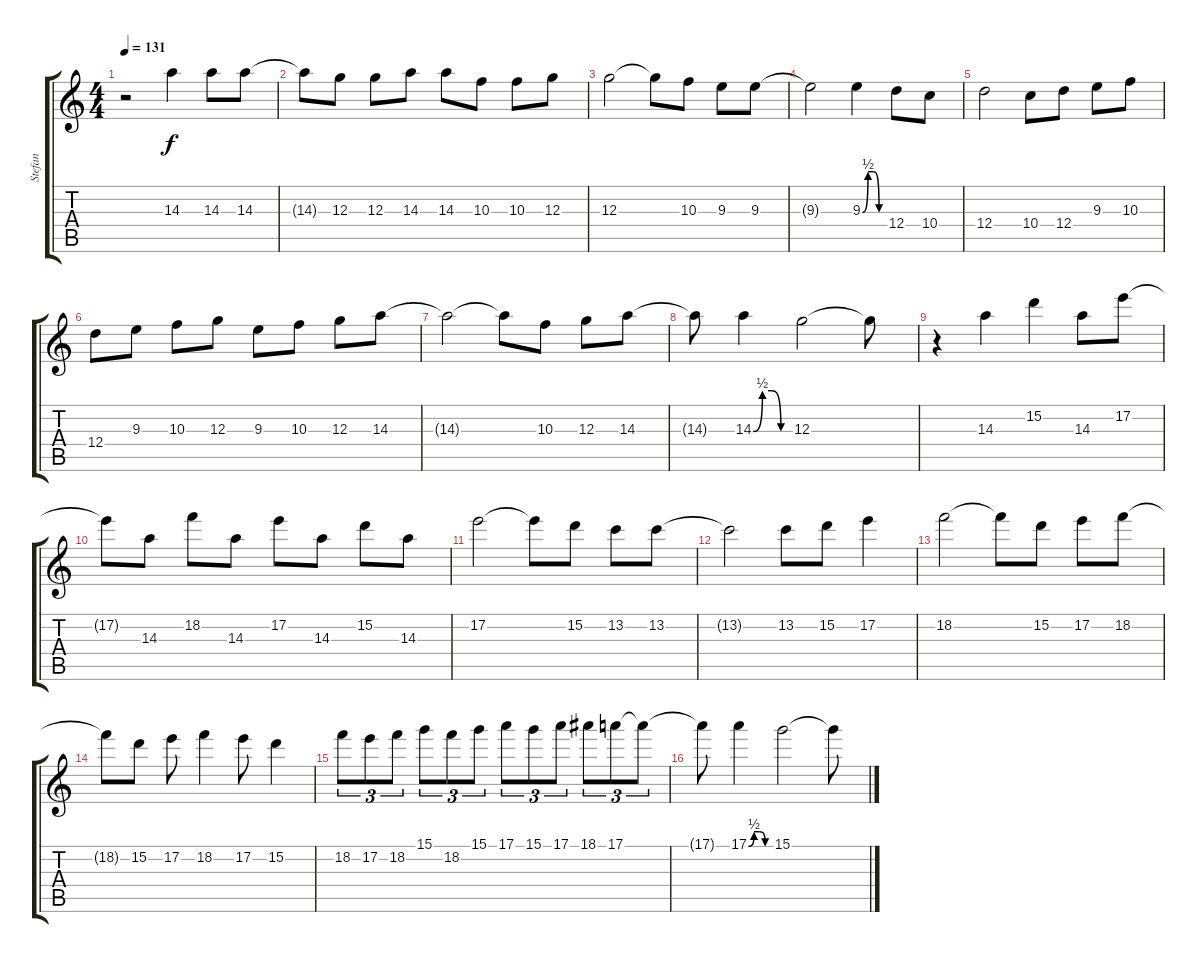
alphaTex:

\track ("Stefan" "Stefan") {instrument overdrivenguitar}
\staff {score tabs}
\tuning (E4 B3 G3 D3 A2 E2) {hide}
\ts (4 4)
\tempo 131
\clef g2
\ks c
r.2{dy f instrument overdrivenguitar} 14.3.4 14.3.8 14.3.8 |
14.3{t}.8 12.3.8 12.3.8 14.3.8 14.3.8 10.3.8 10.3.8 12.3.8 |
12.3.2 12.3{t}.8 10.3.8 9.3.8 9.3.8 |
9.3{t}.2 9.3{be (custom 0 0 15 2 30 2 45 0 60 0)}.4 12.4.8 10.4.8 |
12.4.2 10.4.8 12.4.8 9.3.8 10.3.8 |
12.4.8 9.3.8 10.3.8 12.3.8 9.3.8 10.3.8 12.3.8 14.3.8 |
14.3{t}.2 14.3{t}.8 10.3.8 12.3.8 14.3.8 |
14.3{t}.8 14.3{be (custom 0 0 15 2 30 2 45 0 60 0)}.4 12.3.2 12.3{t}.8 |
r.4 14.3.4 15.2.4 14.3.8 17.2.8 |
17.2{t}.8 14.3.8 18.2.8 14.3.8 17.2.8 14.3.8 15.2.8 14.3.8 |
17.2.2 17.2{t}.8 15.2.8 13.2.8 13.2.8 |
13.2{t}.2 13.2.8 15.2.8 17.2.4 |
18.2.2 18.2{t}.8 15.2.8 17.2.8 18.2.8 |
18.2{t}.8 15.2.8 17.2.8 18.2.4 17.2.8 15.2.4 |
18.2.8{tu (3 2)} 17.2.8{tu (3 2)} 18.2.8{tu (3 2)} 15.1.8{tu (3 2)} 18.2.8{tu (3 2)} 15.1.8{tu (3 2)} 17.1.8{tu (3 2)} 15.1.8{tu (3 2)} 17.1.8{tu (3 2)} 18.1.8{tu (3 2)} 17.1.8{tu (3 2)} 17.1{t}.8{tu (3 2)} |
17.1{t}.8 17.1{be (custom 0 0 15 2 30 2 45 0 60 0)}.4 15.1.2 15.1{t}.8
